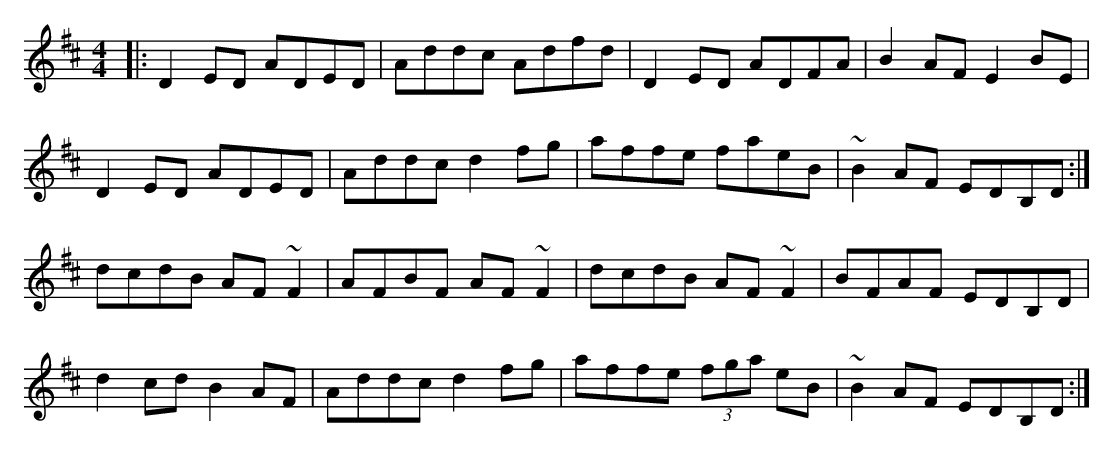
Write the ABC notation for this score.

X:1
M:4/4
K:D
|:D2ED ADED|Addc Adfd|D2ED ADFA|B2AF E2BE|
D2ED ADED|Addc d2fg|affe faeB|~B2AF EDB,D:|
dcdB AF~F2|AFBF AF~F2|dcdB AF~F2|BFAF EDB,D|
d2cd B2AF|Addc d2fg|affe (3fga eB|~B2AF EDB,D:|
